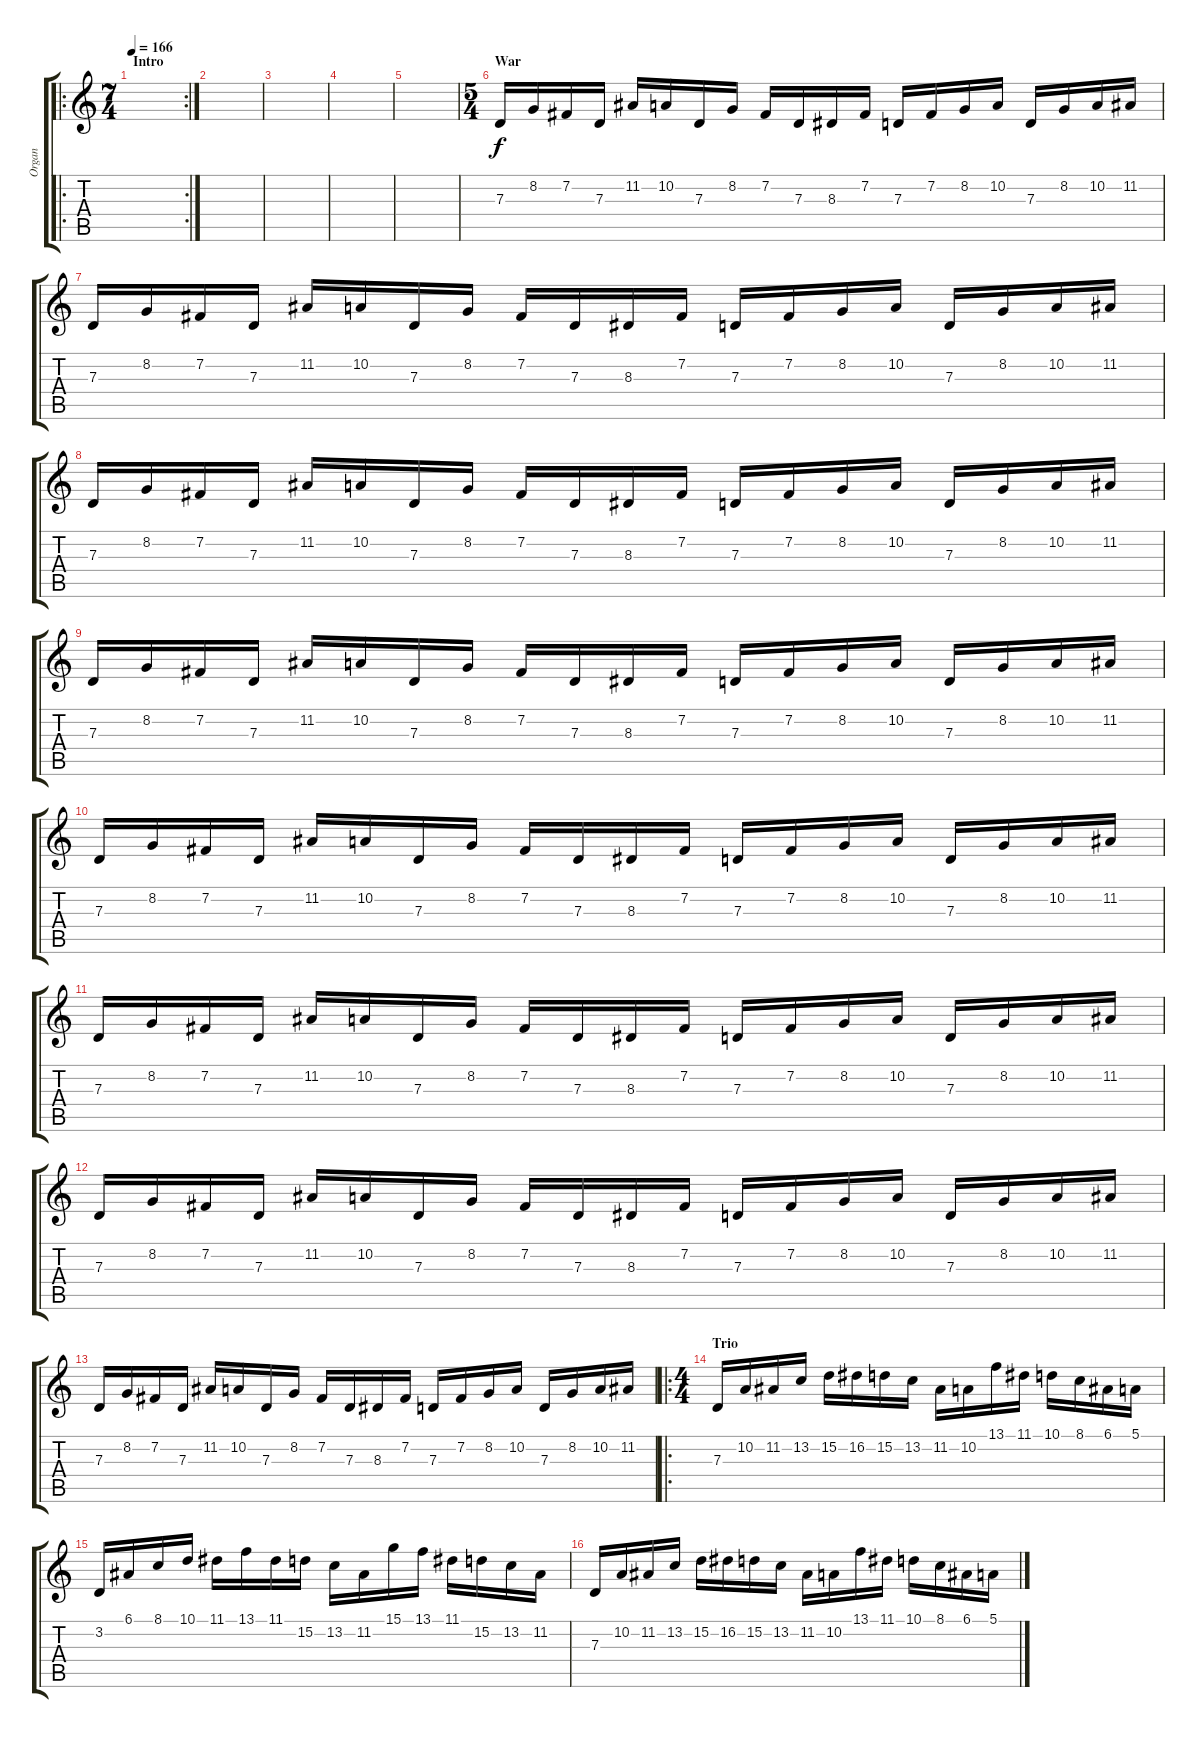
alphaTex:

\track ("Organ" "Organ") {instrument churchorgan}
\staff {score tabs}
\tuning (E4 B3 G3 D3 A2 E2) {hide}
\ro
\rc 2
\ts (7 4)
\section ("" "Intro")
\tempo 166
\clef g2
\ks c
|
|
|
|
|
\ts (5 4)
\section ("" "War")
7.3.16 8.2.16 7.2.16 7.3.16 11.2.16 10.2.16 7.3.16 8.2.16 7.2.16 7.3.16 8.3.16 7.2.16 7.3.16 7.2.16 8.2.16 10.2.16 7.3.16 8.2.16 10.2.16 11.2.16 |
7.3.16 8.2.16 7.2.16 7.3.16 11.2.16 10.2.16 7.3.16 8.2.16 7.2.16 7.3.16 8.3.16 7.2.16 7.3.16 7.2.16 8.2.16 10.2.16 7.3.16 8.2.16 10.2.16 11.2.16 |
7.3.16 8.2.16 7.2.16 7.3.16 11.2.16 10.2.16 7.3.16 8.2.16 7.2.16 7.3.16 8.3.16 7.2.16 7.3.16 7.2.16 8.2.16 10.2.16 7.3.16 8.2.16 10.2.16 11.2.16 |
7.3.16 8.2.16 7.2.16 7.3.16 11.2.16 10.2.16 7.3.16 8.2.16 7.2.16 7.3.16 8.3.16 7.2.16 7.3.16 7.2.16 8.2.16 10.2.16 7.3.16 8.2.16 10.2.16 11.2.16 |
7.3.16 8.2.16 7.2.16 7.3.16 11.2.16 10.2.16 7.3.16 8.2.16 7.2.16 7.3.16 8.3.16 7.2.16 7.3.16 7.2.16 8.2.16 10.2.16 7.3.16 8.2.16 10.2.16 11.2.16 |
7.3.16 8.2.16 7.2.16 7.3.16 11.2.16 10.2.16 7.3.16 8.2.16 7.2.16 7.3.16 8.3.16 7.2.16 7.3.16 7.2.16 8.2.16 10.2.16 7.3.16 8.2.16 10.2.16 11.2.16 |
7.3.16 8.2.16 7.2.16 7.3.16 11.2.16 10.2.16 7.3.16 8.2.16 7.2.16 7.3.16 8.3.16 7.2.16 7.3.16 7.2.16 8.2.16 10.2.16 7.3.16 8.2.16 10.2.16 11.2.16 |
7.3.16 8.2.16 7.2.16 7.3.16 11.2.16 10.2.16 7.3.16 8.2.16 7.2.16 7.3.16 8.3.16 7.2.16 7.3.16 7.2.16 8.2.16 10.2.16 7.3.16 8.2.16 10.2.16 11.2.16 |
\ro
\ts (4 4)
\section ("" "Trio")
7.3.16 10.2.16 11.2.16 13.2.16 15.2.16 16.2.16 15.2.16 13.2.16 11.2.16 10.2.16 13.1.16 11.1.16 10.1.16 8.1.16 6.1.16 5.1.16 |
3.2.16 6.1.16 8.1.16 10.1.16 11.1.16 13.1.16 11.1.16 15.2.16 13.2.16 11.2.16 15.1.16 13.1.16 11.1.16 15.2.16 13.2.16 11.2.16 |
7.3.16 10.2.16 11.2.16 13.2.16 15.2.16 16.2.16 15.2.16 13.2.16 11.2.16 10.2.16 13.1.16 11.1.16 10.1.16 8.1.16 6.1.16 5.1.16
